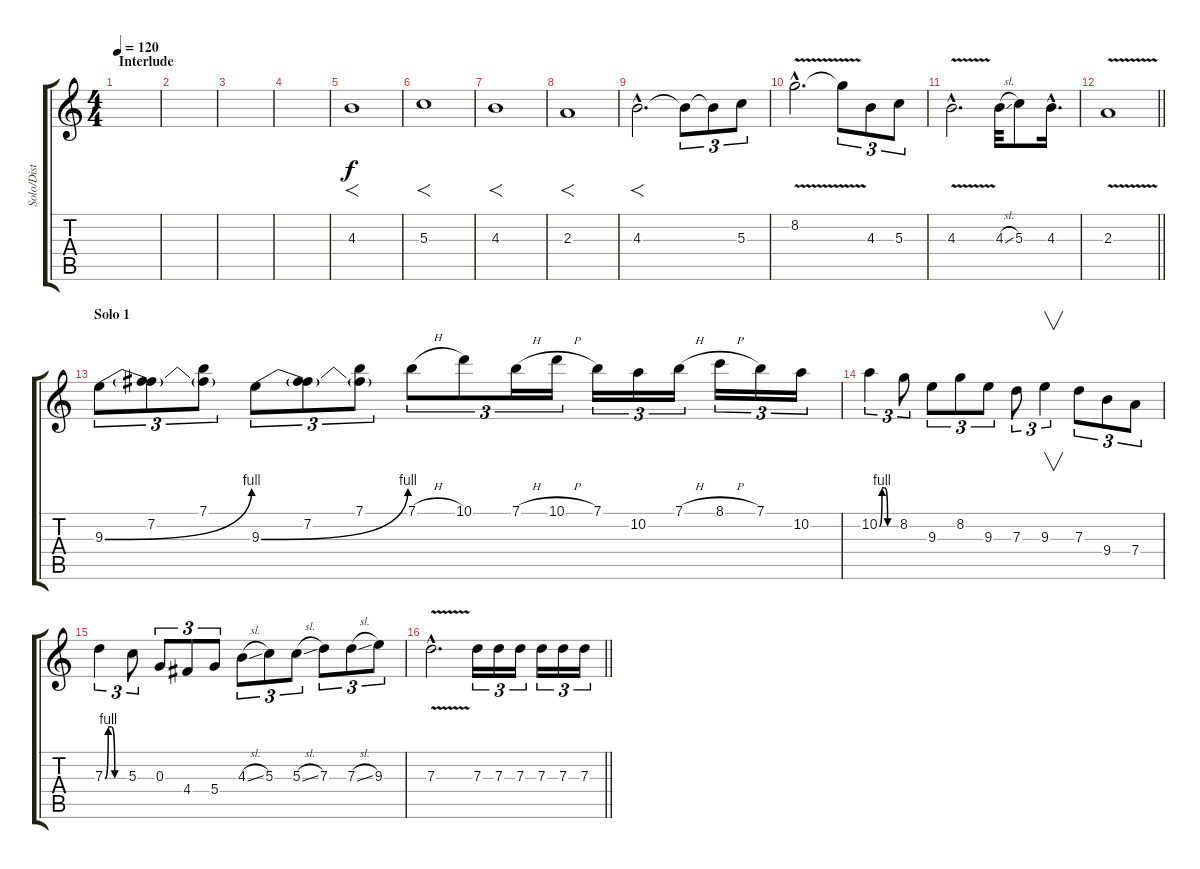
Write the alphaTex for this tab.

\track ("Solo/Dist 1" "Solo/Dist ") {instrument distortionguitar}
\staff {score tabs}
\tuning (E4 B3 G3 D3 A2 E2) {hide}
\ts (4 4)
\section ("" "Interlude")
\tempo 120
\clef g2
\ks c
|
|
|
|
4.3.1{f} |
5.3.1{f} |
4.3.1{f} |
2.3.1{f} |
4.3{hac}.2{f d} 4.3{t}.8{tu (3 2)} 4.3{t}.8{tu (3 2)} 5.3.8{tu (3 2)} |
8.2{v hac}.2{d} 8.2{t}.8{tu (3 2)} 4.3.8{tu (3 2)} 5.3.8{tu (3 2)} |
4.3{v hac}.2{d} 4.3{sl}.32 5.3.8 4.3{hac}.16{d} |
\barLineRight lightlight
2.3{v}.1 |
\section ("" "Solo 1")
9.3{be (bend 0 0 60 4)}.8{tu (3 2)} (7.2 9.3{t}).8{tu (3 2)} (7.1 9.3{t}).8{tu (3 2)} 9.3{be (bend 0 0 60 4)}.8{tu (3 2)} (7.2 9.3{t}).8{tu (3 2)} (7.1 9.3{t}).8{tu (3 2)} 7.1{h}.8{tu (3 2)} 10.1.8{tu (3 2)} 7.1{h}.16{tu (3 2)} 10.1{h}.16{tu (3 2)} 7.1.16{tu (3 2)} 10.2.16{tu (3 2)} 7.1{h}.16{tu (3 2)} 8.1{h}.16{tu (3 2)} 7.1.16{tu (3 2)} 10.2.16{tu (3 2)} |
10.2{be (custom 0 0 10 4 20 4 30 0 60 0)}.4{tu (3 2)} 8.2.8{tu (3 2)} 9.3.8{tu (3 2)} 8.2.8{tu (3 2)} 9.3.8{tu (3 2)} 7.3.8{tu (3 2)} 9.3.4{v tu (3 2)} 7.3.8{tu (3 2)} 9.4.8{tu (3 2)} 7.4.8{tu (3 2)} |
7.3{be (custom 0 0 10 4 20 4 30 0 60 0)}.4{tu (3 2)} 5.3.8{tu (3 2)} 0.3.8{tu (3 2)} 4.4.8{tu (3 2)} 5.4.8{tu (3 2)} 4.3{sl}.8{tu (3 2)} 5.3.8{tu (3 2)} 5.3{sl}.8{tu (3 2)} 7.3.8{tu (3 2)} 7.3{sl}.8{tu (3 2)} 9.3.8{tu (3 2)} |
\barLineRight lightlight
7.3{v hac}.2{d} 7.3.16{tu (3 2)} 7.3.16{tu (3 2)} 7.3.16{tu (3 2)} 7.3.16{tu (3 2)} 7.3.16{tu (3 2)} 7.3.16{tu (3 2)}
